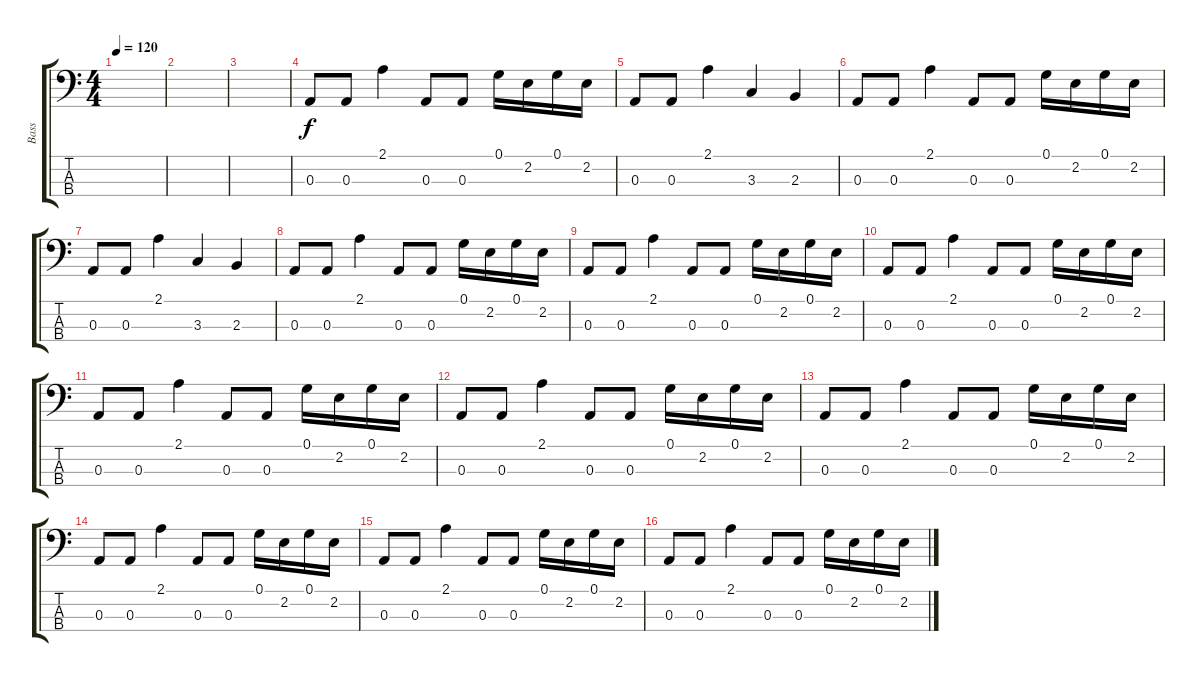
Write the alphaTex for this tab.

\track ("Bass" "Bass") {instrument electricbassfinger}
\staff {score tabs}
\tuning (G2 D2 A1 E1) {hide}
\ts (4 4)
\tempo 120
\clef f4
\ks c
|
|
|
0.3.8 0.3.8 2.1.4 0.3.8 0.3.8 0.1.16 2.2.16 0.1.16 2.2.16 |
0.3.8 0.3.8 2.1.4 3.3.4 2.3.4 |
0.3.8 0.3.8 2.1.4 0.3.8 0.3.8 0.1.16 2.2.16 0.1.16 2.2.16 |
0.3.8 0.3.8 2.1.4 3.3.4 2.3.4 |
0.3.8 0.3.8 2.1.4 0.3.8 0.3.8 0.1.16 2.2.16 0.1.16 2.2.16 |
0.3.8 0.3.8 2.1.4 0.3.8 0.3.8 0.1.16 2.2.16 0.1.16 2.2.16 |
0.3.8 0.3.8 2.1.4 0.3.8 0.3.8 0.1.16 2.2.16 0.1.16 2.2.16 |
0.3.8 0.3.8 2.1.4 0.3.8 0.3.8 0.1.16 2.2.16 0.1.16 2.2.16 |
0.3.8 0.3.8 2.1.4 0.3.8 0.3.8 0.1.16 2.2.16 0.1.16 2.2.16 |
0.3.8 0.3.8 2.1.4 0.3.8 0.3.8 0.1.16 2.2.16 0.1.16 2.2.16 |
0.3.8 0.3.8 2.1.4 0.3.8 0.3.8 0.1.16 2.2.16 0.1.16 2.2.16 |
0.3.8 0.3.8 2.1.4 0.3.8 0.3.8 0.1.16 2.2.16 0.1.16 2.2.16 |
0.3.8 0.3.8 2.1.4 0.3.8 0.3.8 0.1.16 2.2.16 0.1.16 2.2.16
